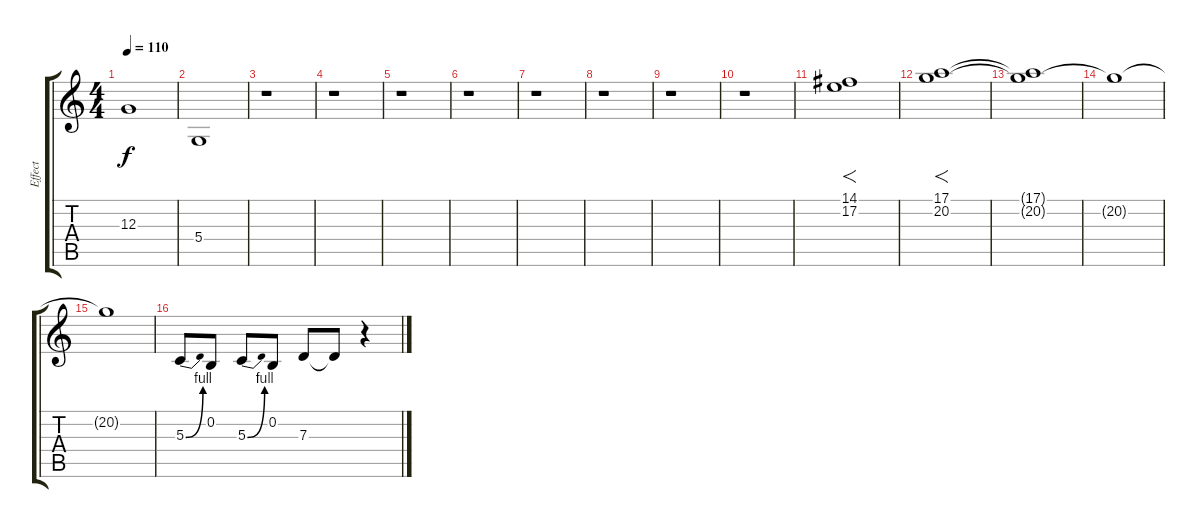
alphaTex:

\track ("Effect" "Effect") {instrument shakuhachi}
\staff {score tabs}
\tuning (E4 B3 G3 D3 A2 E2) {hide}
\ts (4 4)
\tempo 110
\clef g2
\ks c
12.3.1{dy f} |
5.4.1 |
r.1 |
r.1 |
r.1 |
r.1 |
r.1 |
r.1 |
r.1 |
r.1 |
(14.1 17.2).1{f} |
(17.1 20.2).1{f volume 10} |
(17.1{t} 20.2{t}).1 |
20.2{t}.1 |
20.2{t}.1 |
5.3{be (bend 0 0 60 4)}.8{volume 16 instrument distortionguitar} 0.2.8 5.3{be (bend 0 0 60 4)}.8 0.2.8 7.3.8 7.3{t}.8 r.4
